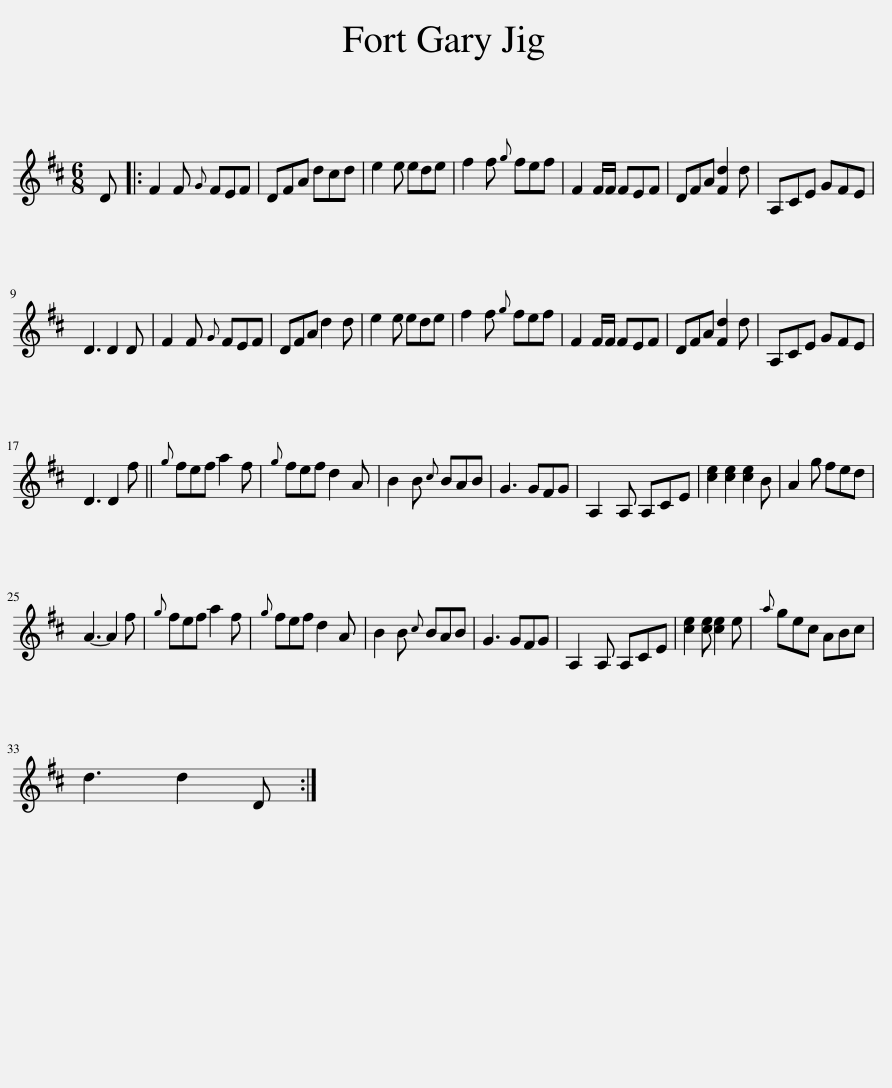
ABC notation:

X:1
L:1/8
M:6/8
I:linebreak $
K:D
V:1 treble
V:1
 D |: F2 F{G} FEF | DFA dcd | e2 e ede | f2 f{g} fef | %5
 F2 F/F/ FEF | DFA [Fd]2 d | A,CE GFE |$ D3 D2 D | F2 F{G} FEF | %10
 DFA d2 d | e2 e ede | f2 f{g} fef | F2 F/F/ FEF | DFA [Fd]2 d | %15
 A,CE GFE |$ D3 D2 f ||{g} fef a2 f |{g} fef d2 A | B2 B{c} BAB | %20
 G3 GFG | A,2 A, A,CE | [ce]2 [ce]2 [ce]2 B | A2 g fed |$ A3- A2 f | %25
{g} fef a2 f |{g} fef d2 A | B2 B{c} BAB | G3 GFG | A,2 A, A,CE | %30
 [ce]2 [ce] [ce]2 e |{a} gec ABc |$ d3 d2 D :| %33
